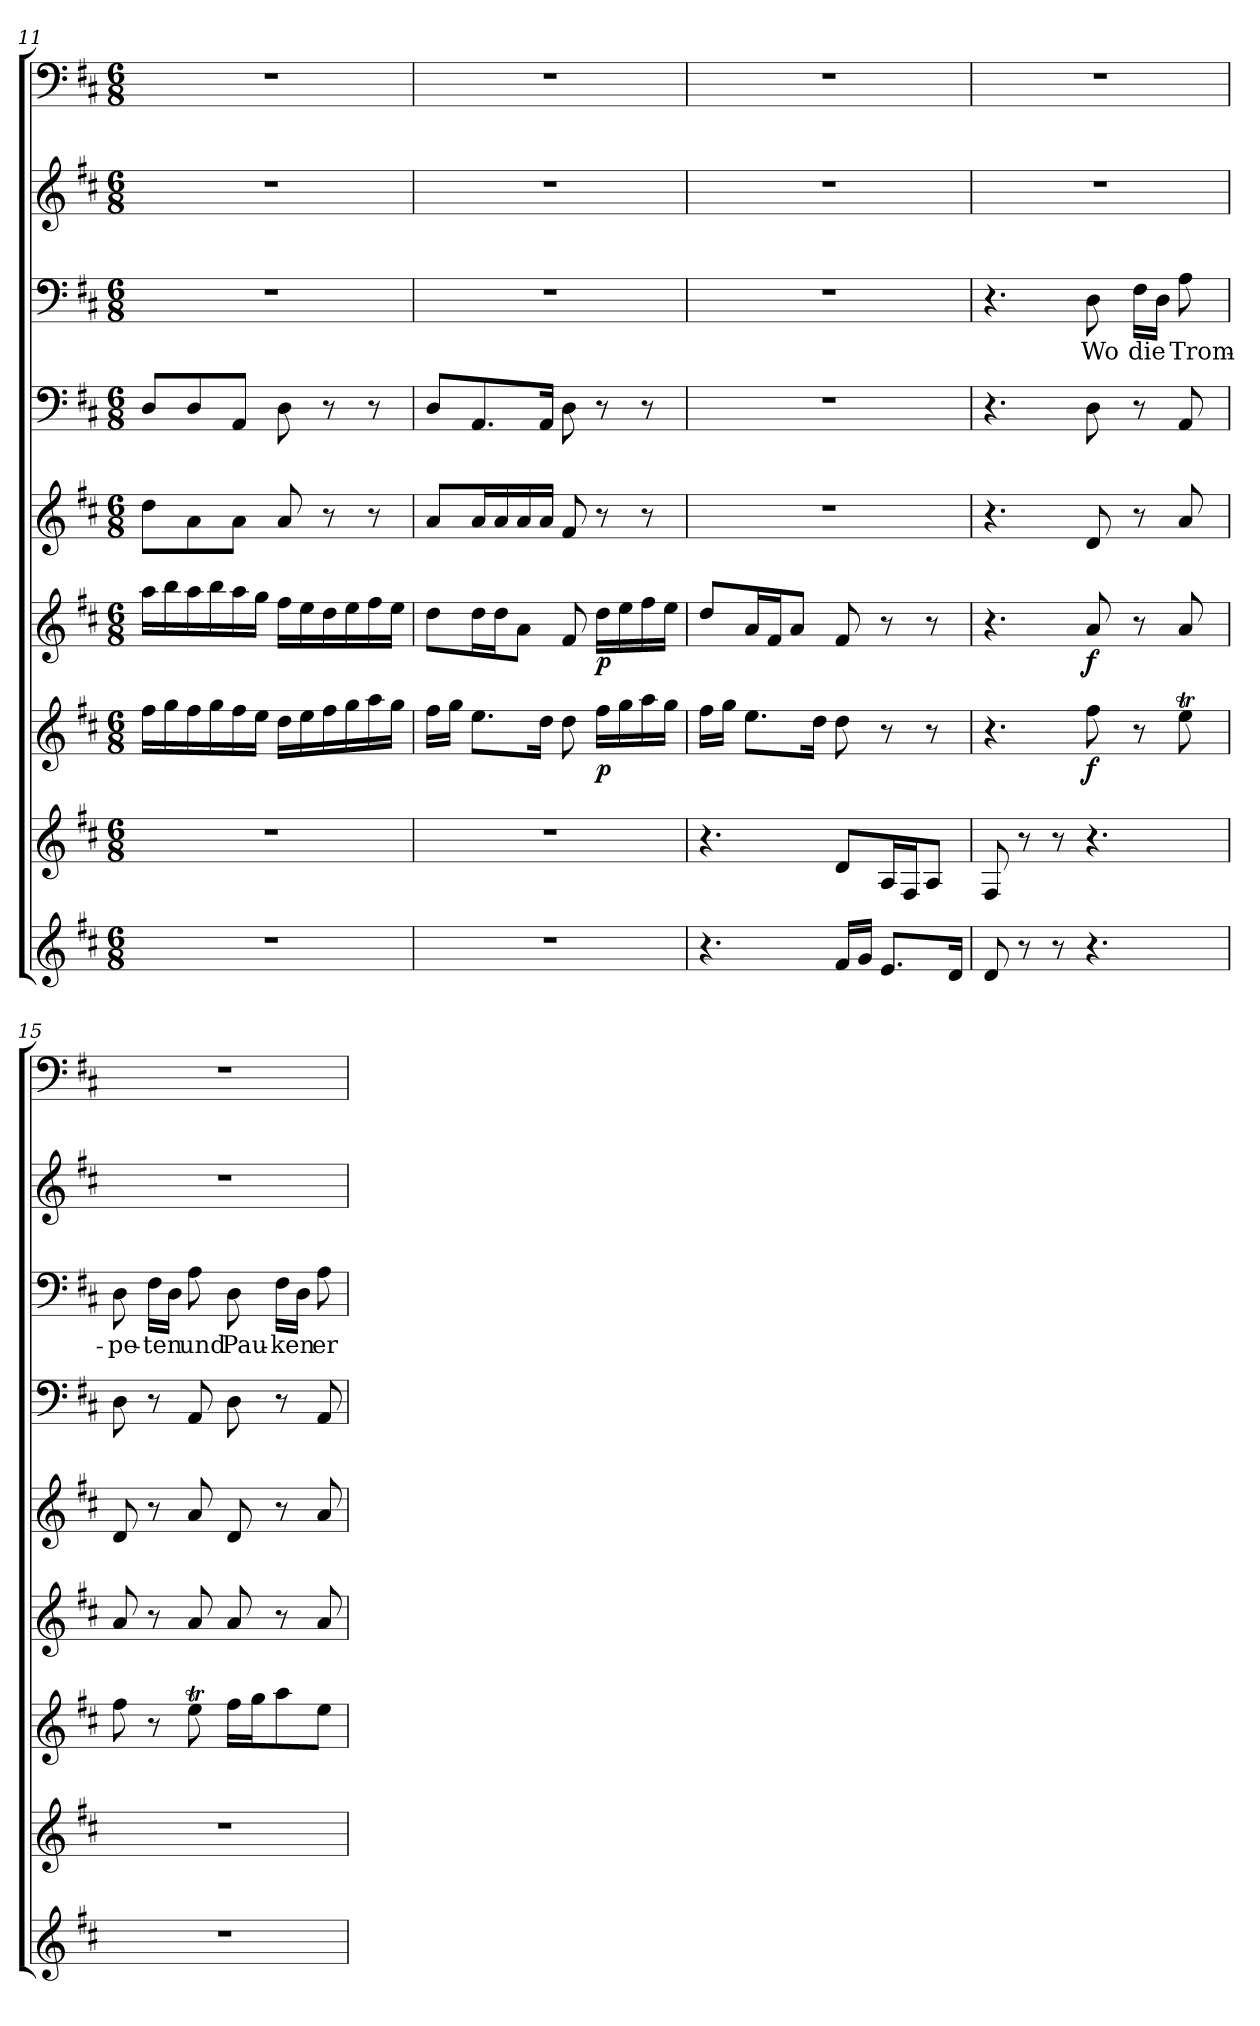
**kern	**kern	**kern	**dynam	**kern	**dynam	**kern	**kern	**kern	**text	**kern	**kern
*part9	*part8	*part7	*part7	*part6	*part6	*part5	*part4	*part3	*part3	*part2	*part1
*staff9	*staff8	*staff7	*staff7	*staff6	*staff6	*staff5	*staff4	*staff3	*staff3	*staff2	*staff1
*clefG2	*clefG2	*clefG2	*	*clefG2	*	*clefG2	*clefF4	*clefF4	*	*clefG2	*clefF4
*k[f#c#]	*k[f#c#]	*k[f#c#]	*	*k[f#c#]	*	*k[f#c#]	*k[f#c#]	*k[f#c#]	*	*k[f#c#]	*k[f#c#]
*D:	*D:	*D:	*	*D:	*	*D:	*D:	*D:	*	*D:	*D:
*M6/8	*M6/8	*M6/8	*	*M6/8	*	*M6/8	*M6/8	*M6/8	*	*M6/8	*M6/8
=11	=11	=11	=11	=11	=11	=11	=11	=11	=11	=11	=11
2.r	2.r	16ff#\LL	.	16aa\LL	.	8dd\L	8D/L	2.r	.	2.r	2.r
.	.	16gg\	.	16bb\	.	.	.	.	.	.	.
.	.	16ff#\	.	16aa\	.	8a\	8D/	.	.	.	.
.	.	16gg\	.	16bb\	.	.	.	.	.	.	.
.	.	16ff#\	.	16aa\	.	8a\J	8AA/J	.	.	.	.
.	.	16ee\JJ	.	16gg\JJ	.	.	.	.	.	.	.
.	.	16dd\LL	.	16ff#\LL	.	8a/	8D\	.	.	.	.
.	.	16ee\	.	16ee\	.	.	.	.	.	.	.
.	.	16ff#\	.	16dd\	.	8r	8r	.	.	.	.
.	.	16gg\	.	16ee\	.	.	.	.	.	.	.
.	.	16aa\	.	16ff#\	.	8r	8r	.	.	.	.
.	.	16gg\JJ	.	16ee\JJ	.	.	.	.	.	.	.
=12	=12	=12	=12	=12	=12	=12	=12	=12	=12	=12	=12
2.r	2.r	16ff#\LL	.	8dd\L	.	8a/L	8D/L	2.r	.	2.r	2.r
.	.	16gg\JJ	.	.	.	.	.	.	.	.	.
.	.	8.ee\L	.	16dd\L	.	16a/L	8.AA/	.	.	.	.
.	.	.	.	16dd\J	.	16a/	.	.	.	.	.
.	.	.	.	8a\J	.	16a/	.	.	.	.	.
.	.	16dd\Jk	.	.	.	16a/JJ	16AA/Jk	.	.	.	.
.	.	8dd\	.	8f#/	.	8f#/	8D\	.	.	.	.
.	.	16ff#\LL	p	16dd\LL	p	8r	8r	.	.	.	.
.	.	16gg\	.	16ee\	.	.	.	.	.	.	.
.	.	16aa\	.	16ff#\	.	8r	8r	.	.	.	.
.	.	16gg\JJ	.	16ee\JJ	.	.	.	.	.	.	.
=13	=13	=13	=13	=13	=13	=13	=13	=13	=13	=13	=13
4.r	4.r	16ff#\LL	.	8dd/L	.	2.r	2.r	2.r	.	2.r	2.r
.	.	16gg\JJ	.	.	.	.	.	.	.	.	.
.	.	8.ee\L	.	16a/L	.	.	.	.	.	.	.
.	.	.	.	16f#/J	.	.	.	.	.	.	.
.	.	.	.	8a/J	.	.	.	.	.	.	.
.	.	16dd\Jk	.	.	.	.	.	.	.	.	.
16f#/LL	8d/L	8dd\	.	8f#/	.	.	.	.	.	.	.
16g/JJ	.	.	.	.	.	.	.	.	.	.	.
8.e/L	16A/L	8r	.	8r	.	.	.	.	.	.	.
.	16F#/J	.	.	.	.	.	.	.	.	.	.
.	8A/J	8r	.	8r	.	.	.	.	.	.	.
16d/Jk	.	.	.	.	.	.	.	.	.	.	.
=14	=14	=14	=14	=14	=14	=14	=14	=14	=14	=14	=14
8d/	8F#/	4.r	.	4.r	.	4.r	4.r	4.r	.	2.r	2.r
8r	8r	.	.	.	.	.	.	.	.	.	.
8r	8r	.	.	.	.	.	.	.	.	.	.
4.r	4.r	8ff#\	f	8a/	f	8d/	8D\	8D\	Wo	.	.
.	.	8r	.	8r	.	8r	8r	16F#\LL	die	.	.
.	.	.	.	.	.	.	.	16D\JJ	.	.	.
.	.	8eeT\	.	8a/	.	8a/	8AA/	8A\	Trom-	.	.
=15	=15	=15	=15	=15	=15	=15	=15	=15	=15	=15	=15
2.r	2.r	8ff#\	.	8a/	.	8d/	8D\	8D\	-pe-	2.r	2.r
.	.	8r	.	8r	.	8r	8r	16F#\LL	-ten	.	.
.	.	.	.	.	.	.	.	16D\JJ	.	.	.
.	.	8eeT\	.	8a/	.	8a/	8AA/	8A\	und	.	.
.	.	16ff#\LL	.	8a/	.	8d/	8D\	8D\	Pau-	.	.
.	.	16gg\J	.	.	.	.	.	.	.	.	.
.	.	8aa\	.	8r	.	8r	8r	16F#\LL	-ken	.	.
.	.	.	.	.	.	.	.	16D\JJ	.	.	.
.	.	8ee\J	.	8a/	.	8a/	8AA/	8A\	er-	.	.
=	=	=	=	=	=	=	=	=	=	=	=
*-	*-	*-	*-	*-	*-	*-	*-	*-	*-	*-	*-
